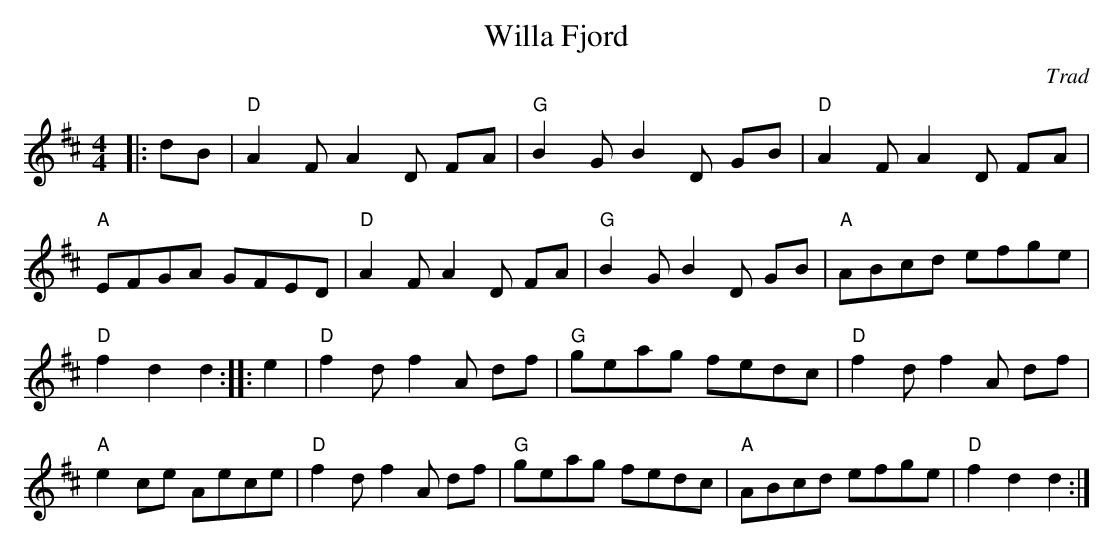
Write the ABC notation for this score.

X:1
T:Willa Fjord
C:Trad
M:4/4
L:1/8
E:10
K:D
|:dB|"D"A2 F A2 D FA|"G"B2 G B2 D GB|"D"A2 F A2 D FA|"A"EFGA GFED|\
"D"A2 F A2 D FA|"G"B2 G B2 D GB|"A"ABcd efge|"D"f2 d2 d2::\
e2|"D"f2 d f2 A df|"G"geag fedc|"D"f2 d f2 A df|"A"e2 ce Aece|\
"D"f2 d f2 A df|"G"geag fedc|"A"ABcd efge|"D"f2 d2 d2:|**
